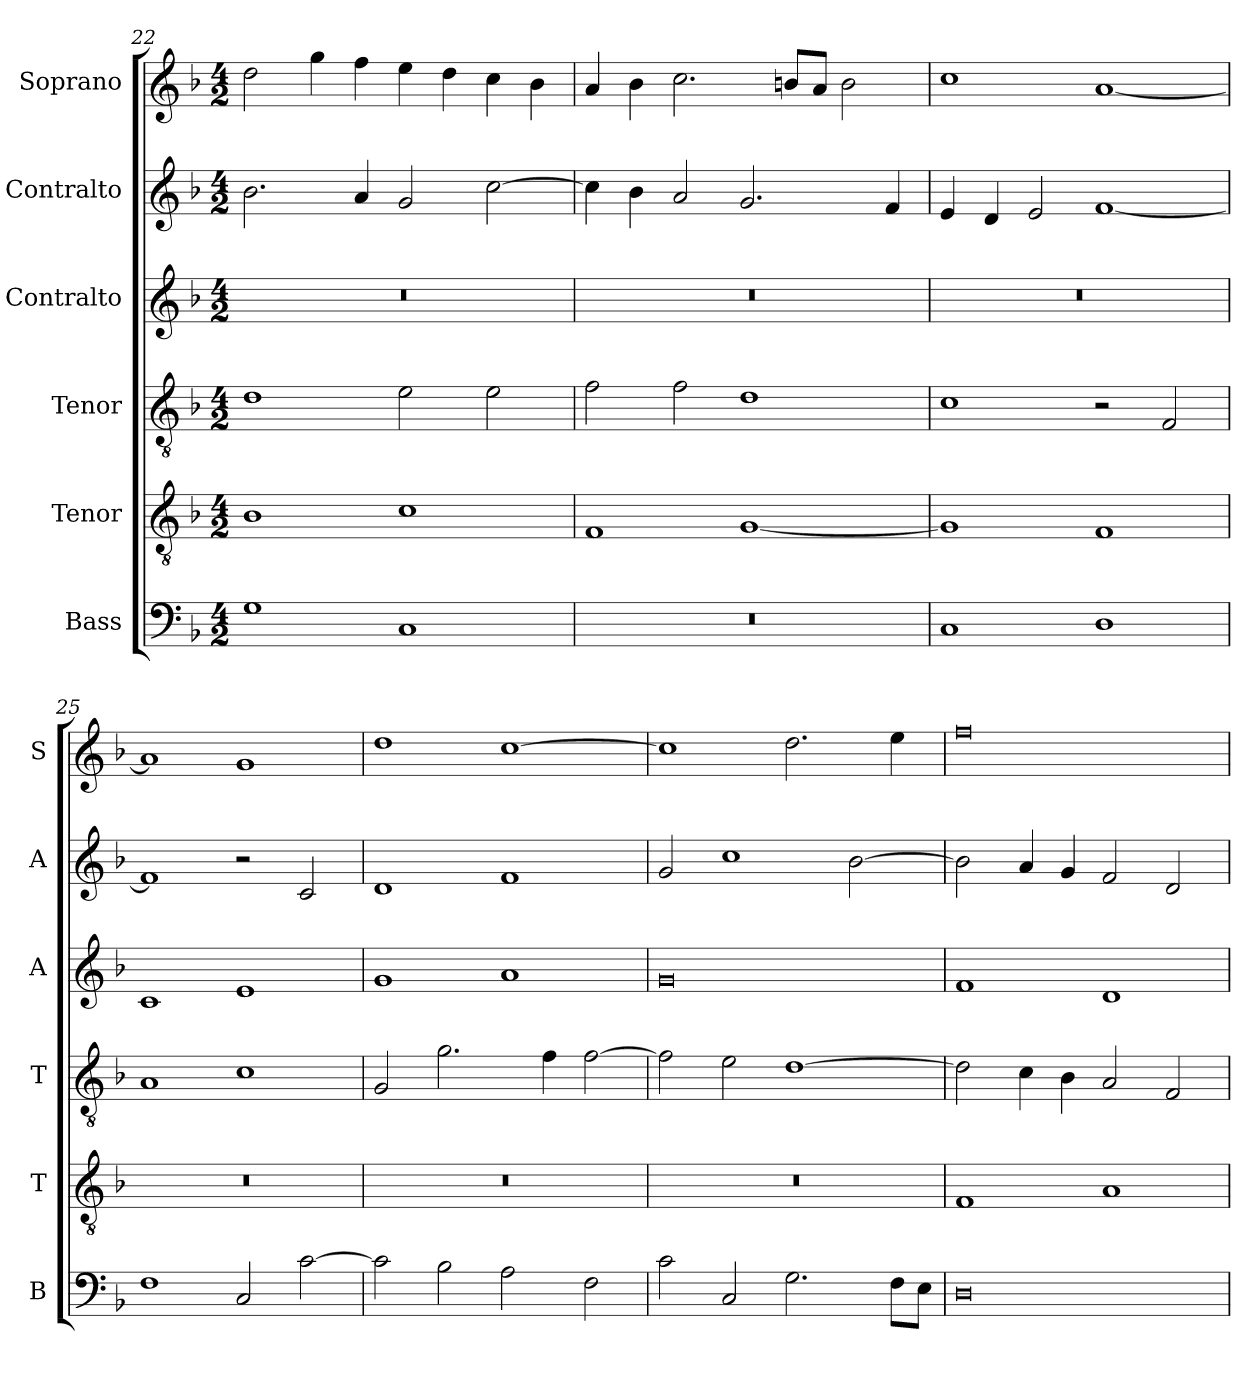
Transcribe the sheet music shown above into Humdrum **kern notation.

**kern	**kern	**kern	**kern	**kern	**kern
*part6	*part5	*part4	*part3	*part2	*part1
*staff6	*staff5	*staff4	*staff3	*staff2	*staff1
*I"Bass	*I"Tenor	*I"Tenor	*I"Contralto	*I"Contralto	*I"Soprano
*I'B	*I'T	*I'T	*I'A	*I'A	*I'S
*clefF4	*clefGv2	*clefGv2	*clefG2	*clefG2	*clefG2
*k[b-]	*k[b-]	*k[b-]	*k[b-]	*k[b-]	*k[b-]
*F:ion	*F:ion	*F:ion	*F:ion	*F:ion	*F:ion
*M4/2	*M4/2	*M4/2	*M4/2	*M4/2	*M4/2
=22	=22	=22	=22	=22	=22
1G	1B-	1d	0r	2.b-	2dd
.	.	.	.	.	4gg
.	.	.	.	4a	4ff
1C	1c	2e	.	2g	4ee
.	.	.	.	.	4dd
.	.	2e	.	[2cc	4cc
.	.	.	.	.	4b-
=23	=23	=23	=23	=23	=23
0r	1F	2f	0r	4cc]	4a
.	.	.	.	4b-	4b-
.	.	2f	.	2a	2.cc
.	[1G	1d	.	2.g	.
.	.	.	.	.	8bn/L
.	.	.	.	.	8a/J
.	.	.	.	.	2b
.	.	.	.	4f	.
=24	=24	=24	=24	=24	=24
1C	1G]	1c	0r	4e	1cc
.	.	.	.	4d	.
.	.	.	.	2e	.
1D	1F	2r	.	[1f	[1a
.	.	2F	.	.	.
=25	=25	=25	=25	=25	=25
1F	0r	1A	1c	1f]	1a]
2C	.	1c	1e	2r	1g
[2c	.	.	.	2c	.
=26	=26	=26	=26	=26	=26
2c]	0r	2G	1g	1d	1dd
2B-	.	2.g	.	.	.
2A	.	.	1a	1f	[1cc
.	.	4f	.	.	.
2F	.	[2f	.	.	.
=27	=27	=27	=27	=27	=27
2c	0r	2f]	0g	2g	1cc]
2C	.	2e	.	1cc	.
2.G	.	[1d	.	.	2.dd
.	.	.	.	[2b-	.
8F\L	.	.	.	.	4ee
8E\J	.	.	.	.	.
=28	=28	=28	=28	=28	=28
0D	1F	2d]	1f	2b-]	0ff
.	.	4c	.	4a	.
.	.	4B-	.	4g	.
.	1A	2A	1d	2f	.
.	.	2F	.	2d	.
=	=	=	=	=	=
*-	*-	*-	*-	*-	*-
